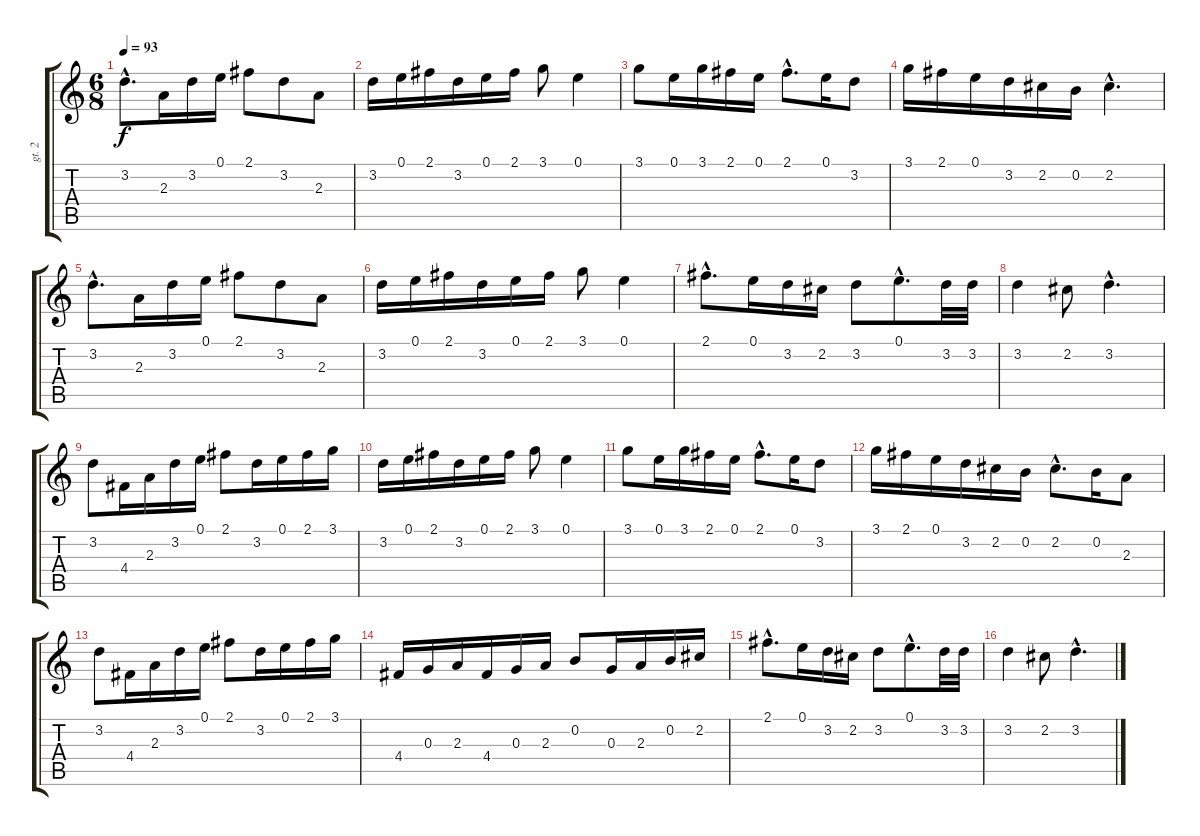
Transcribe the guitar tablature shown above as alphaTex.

\track ("gt. 2" "gt. 2") {instrument acousticguitarsteel}
\staff {score tabs}
\tuning (E4 B3 G3 D3 A2 E2) {hide}
\ts (6 8)
\tempo 93
\clef g2
\ks c
3.2{hac}.8{d dy f} 2.3.16 3.2.16 0.1.16 2.1.8 3.2.8 2.3.8 |
3.2.16 0.1.16 2.1.16 3.2.16 0.1.16 2.1.16 3.1.8 0.1.4 |
3.1.8 0.1.16 3.1.16 2.1.16 0.1.16 2.1{hac}.8{d} 0.1.16 3.2.8 |
3.1.16 2.1.16 0.1.16 3.2.16 2.2.16 0.2.16 2.2{hac}.4{d} |
3.2{hac}.8{d} 2.3.16 3.2.16 0.1.16 2.1.8 3.2.8 2.3.8 |
3.2.16 0.1.16 2.1.16 3.2.16 0.1.16 2.1.16 3.1.8 0.1.4 |
2.1{hac}.8{d} 0.1.16 3.2.16 2.2.16 3.2.8 0.1{hac}.8{d} 3.2.32 3.2.32 |
3.2.4 2.2.8 3.2{hac}.4{d} |
3.2.8 4.4.16 2.3.16 3.2.16 0.1.16 2.1.8 3.2.16 0.1.16 2.1.16 3.1.16 |
3.2.16 0.1.16 2.1.16 3.2.16 0.1.16 2.1.16 3.1.8 0.1.4 |
3.1.8 0.1.16 3.1.16 2.1.16 0.1.16 2.1{hac}.8{d} 0.1.16 3.2.8 |
3.1.16 2.1.16 0.1.16 3.2.16 2.2.16 0.2.16 2.2{hac}.8{d} 0.2.16 2.3.8 |
3.2.8 4.4.16 2.3.16 3.2.16 0.1.16 2.1.8 3.2.16 0.1.16 2.1.16 3.1.16 |
4.4.16 0.3.16 2.3.16 4.4.16 0.3.16 2.3.16 0.2.8 0.3.16 2.3.16 0.2.16 2.2.16 |
2.1{hac}.8{d} 0.1.16 3.2.16 2.2.16 3.2.8 0.1{hac}.8{d} 3.2.32 3.2.32 |
3.2.4 2.2.8 3.2{hac}.4{d}
